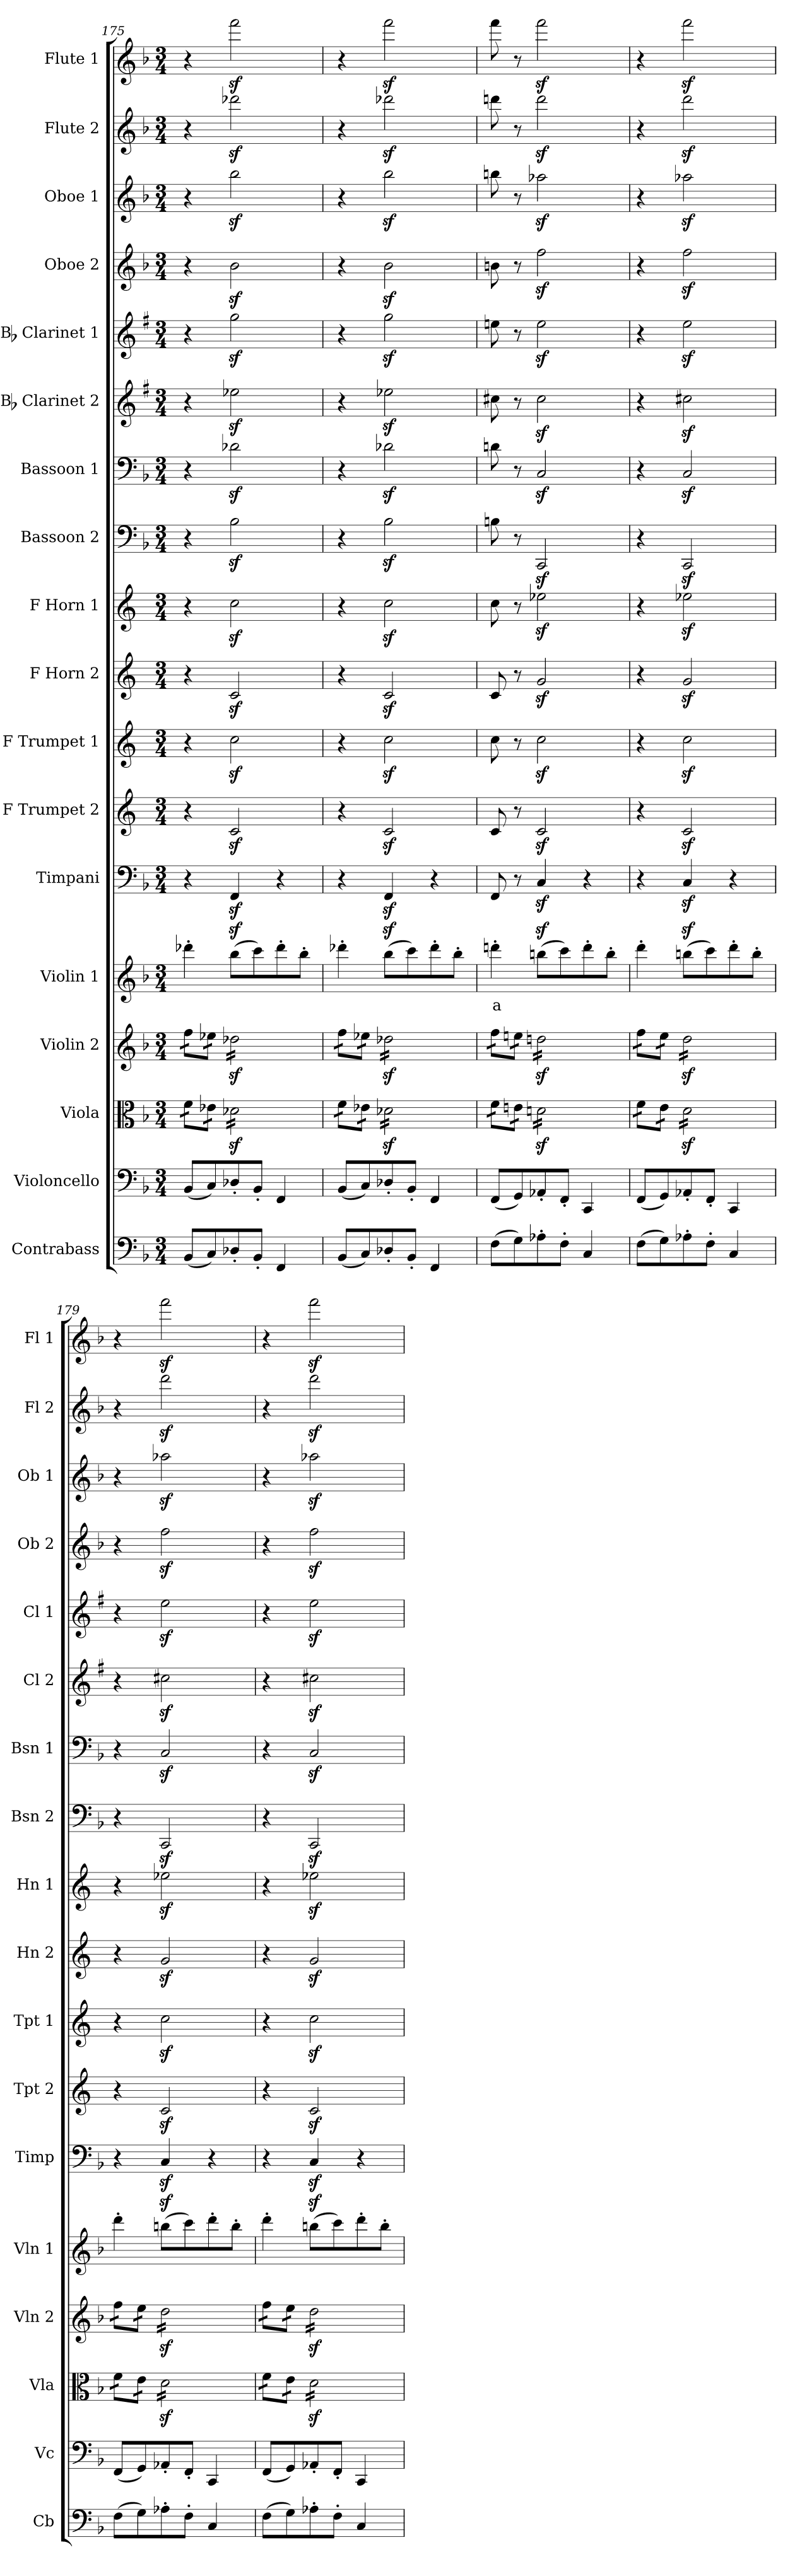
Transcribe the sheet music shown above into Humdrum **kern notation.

**kern	**kern	**kern	**kern	**kern	**text	**kern	**kern	**kern	**kern	**kern	**kern	**kern	**kern	**kern	**kern	**kern	**kern	**kern
*part18	*part17	*part16	*part15	*part14	*part14	*part13	*part12	*part11	*part10	*part9	*part8	*part7	*part6	*part5	*part4	*part3	*part2	*part1
*staff18	*staff17	*staff16	*staff15	*staff14	*staff14	*staff13	*staff12	*staff11	*staff10	*staff9	*staff8	*staff7	*staff6	*staff5	*staff4	*staff3	*staff2	*staff1
*I"Contrabass	*I"Violoncello	*I"Viola	*I"Violin 2	*I"Violin 1	*	*I"Timpani	*I"F Trumpet 2	*I"F Trumpet 1	*I"F Horn 2	*I"F Horn 1	*I"Bassoon 2	*I"Bassoon 1	*I"Bb Clarinet 2	*I"Bb Clarinet 1	*I"Oboe 2	*I"Oboe 1	*I"Flute 2	*I"Flute 1
*I'Cb	*I'Vc	*I'Vla	*I'Vln 2	*I'Vln 1	*	*I'Timp	*I'Tpt 2	*I'Tpt 1	*I'Hn 2	*I'Hn 1	*I'Bsn 2	*I'Bsn 1	*I'Cl 2	*I'Cl 1	*I'Ob 2	*I'Ob 1	*I'Fl 2	*I'Fl 1
*clefF4	*clefF4	*clefC3	*clefG2	*clefG2	*	*clefF4	*clefG2	*clefG2	*clefG2	*clefG2	*clefF4	*clefF4	*clefG2	*clefG2	*clefG2	*clefG2	*clefG2	*clefG2
*ITrd7c12	*	*	*	*	*	*	*ITrd-3c-5	*ITrd-3c-5	*ITrd4c7	*ITrd4c7	*	*	*ITrd1c2	*ITrd1c2	*	*	*	*
*k[b-]	*k[b-]	*k[b-]	*k[b-]	*k[b-]	*	*k[b-]	*k[b-]	*k[b-]	*k[b-]	*k[b-]	*k[b-]	*k[b-]	*k[b-]	*k[b-]	*k[b-]	*k[b-]	*k[b-]	*k[b-]
*M3/4	*M3/4	*M3/4	*M3/4	*M3/4	*	*M3/4	*M3/4	*M3/4	*M3/4	*M3/4	*M3/4	*M3/4	*M3/4	*M3/4	*M3/4	*M3/4	*M3/4	*M3/4
=175	=175	=175	=175	=175	=175	=175	=175	=175	=175	=175	=175	=175	=175	=175	=175	=175	=175	=175
*	*	*tremolo	*	*	*	*	*	*	*	*	*	*	*	*	*	*	*	*
*	*	*	*tremolo	*	*	*	*	*	*	*	*	*	*	*	*	*	*	*
(8BBB-/L	(8BB-/L	16f\LL	16ff\LL	4ddd-X'\	.	4r	4r	4r	4r	4r	4r	4r	4r	4r	4r	4r	4r	4r
.	.	16f\	16ff\	.	.	.	.	.	.	.	.	.	.	.	.	.	.	.
8CC/)	8C/)	16e-X\	16ee-X\	.	.	.	.	.	.	.	.	.	.	.	.	.	.	.
.	.	16e-X\JJ	16ee-X\JJ	.	.	.	.	.	.	.	.	.	.	.	.	.	.	.
8DD-X'/	8D-X'/	16d-Xz<\LL	16dd-Xz<\LL	(8bb-z<\L	.	4FFz</	2fz</	2ffz<\	2Fz</	2fz<\	2B-z<\	2d-Xz<\	2dd-Xz<\	2ffz<\	2b-z<\	2bb-z<\	2ddd-Xz<\	2fffz<\
.	.	16d-Xz<\	16dd-Xz<\	.	.	.	.	.	.	.	.	.	.	.	.	.	.	.
8BBB-'/J	8BB-'/J	16d-\	16dd-\	8ccc\)	.	.	.	.	.	.	.	.	.	.	.	.	.	.
.	.	16d-\	16dd-\	.	.	.	.	.	.	.	.	.	.	.	.	.	.	.
4FFF/	4FF/	16d-\	16dd-\	8ddd-'\	.	4r	.	.	.	.	.	.	.	.	.	.	.	.
.	.	16d-\	16dd-\	.	.	.	.	.	.	.	.	.	.	.	.	.	.	.
.	.	16d-\	16dd-\	8bb-'\J	.	.	.	.	.	.	.	.	.	.	.	.	.	.
.	.	16d-\JJ	16dd-\JJ	.	.	.	.	.	.	.	.	.	.	.	.	.	.	.
=176	=176	=176	=176	=176	=176	=176	=176	=176	=176	=176	=176	=176	=176	=176	=176	=176	=176	=176
(8BBB-/L	(8BB-/L	16f\LL	16ff\LL	4ddd-X'\	.	4r	4r	4r	4r	4r	4r	4r	4r	4r	4r	4r	4r	4r
.	.	16f\	16ff\	.	.	.	.	.	.	.	.	.	.	.	.	.	.	.
8CC/)	8C/)	16e-X\	16ee-X\	.	.	.	.	.	.	.	.	.	.	.	.	.	.	.
.	.	16e-X\JJ	16ee-X\JJ	.	.	.	.	.	.	.	.	.	.	.	.	.	.	.
8DD-X'/	8D-X'/	16d-Xz<\LL	16dd-Xz<\LL	(8bb-z<\L	.	4FFz</	2fz</	2ffz<\	2Fz</	2fz<\	2B-z<\	2d-Xz<\	2dd-Xz<\	2ffz<\	2b-z<\	2bb-z<\	2ddd-Xz<\	2fffz<\
.	.	16d-Xz<\	16dd-Xz<\	.	.	.	.	.	.	.	.	.	.	.	.	.	.	.
8BBB-'/J	8BB-'/J	16d-\	16dd-\	8ccc\)	.	.	.	.	.	.	.	.	.	.	.	.	.	.
.	.	16d-\	16dd-\	.	.	.	.	.	.	.	.	.	.	.	.	.	.	.
4FFF/	4FF/	16d-\	16dd-\	8ddd-'\	.	4r	.	.	.	.	.	.	.	.	.	.	.	.
.	.	16d-\	16dd-\	.	.	.	.	.	.	.	.	.	.	.	.	.	.	.
.	.	16d-\	16dd-\	8bb-'\J	.	.	.	.	.	.	.	.	.	.	.	.	.	.
.	.	16d-\JJ	16dd-\JJ	.	.	.	.	.	.	.	.	.	.	.	.	.	.	.
=177	=177	=177	=177	=177	=177	=177	=177	=177	=177	=177	=177	=177	=177	=177	=177	=177	=177	=177
!	!	!	!	!	!LO:LY:b:color=#FF0000	!	!	!	!	!	!	!	!	!	!	!	!	!
(8FF\L	(8FF/L	16f\LL	16ff\LL	4dddn'\	a	8FF/	8f/	8ff\	8F/	8f\	8Bn\	8dn\	8bn\	8ddn\	8bn\	8bbn\	8dddn\	8fff\
.	.	16f\	16ff\	.	.	.	.	.	.	.	.	.	.	.	.	.	.	.
8GG\)	8GG/)	16en\	16een\	.	.	8r	8r	8r	8r	8r	8r	8r	8r	8r	8r	8r	8r	8r
.	.	16en\JJ	16een\JJ	.	.	.	.	.	.	.	.	.	.	.	.	.	.	.
8AA-X'\	8AA-X'/	16dnz<\LL	16ddnz<\LL	(8bbnz<\L	.	4Cz</	2fz</	2ffz<\	2cz</	2a-Xz<\	2CCz</	2Cz</	2bz<\	2ddz<\	2ffz<\	2aa-Xz<\	2dddz<\	2fffz<\
.	.	16dnz<\	16ddnz<\	.	.	.	.	.	.	.	.	.	.	.	.	.	.	.
8FF'\J	8FF'/J	16d\	16dd\	8ccc\)	.	.	.	.	.	.	.	.	.	.	.	.	.	.
.	.	16d\	16dd\	.	.	.	.	.	.	.	.	.	.	.	.	.	.	.
4CC/	4CC/	16d\	16dd\	8ddd'\	.	4r	.	.	.	.	.	.	.	.	.	.	.	.
.	.	16d\	16dd\	.	.	.	.	.	.	.	.	.	.	.	.	.	.	.
.	.	16d\	16dd\	8bb'\J	.	.	.	.	.	.	.	.	.	.	.	.	.	.
.	.	16d\JJ	16dd\JJ	.	.	.	.	.	.	.	.	.	.	.	.	.	.	.
!!LO:PB:g=z
=178	=178	=178	=178	=178	=178	=178	=178	=178	=178	=178	=178	=178	=178	=178	=178	=178	=178	=178
(8FF\L	(8FF/L	16f\LL	16ff\LL	4ddd'\	.	4r	4r	4r	4r	4r	4r	4r	4r	4r	4r	4r	4r	4r
.	.	16f\	16ff\	.	.	.	.	.	.	.	.	.	.	.	.	.	.	.
8GG\)	8GG/)	16e\	16ee\	.	.	.	.	.	.	.	.	.	.	.	.	.	.	.
.	.	16e\JJ	16ee\JJ	.	.	.	.	.	.	.	.	.	.	.	.	.	.	.
8AA-X'\	8AA-X'/	16dz<\LL	16ddz<\LL	(8bbnz<\L	.	4Cz</	2fz</	2ffz<\	2cz</	2a-Xz<\	2CCz</	2Cz</	2bnz<\	2ddz<\	2ffz<\	2aa-Xz<\	2dddz<\	2fffz<\
.	.	16dz<\	16ddz<\	.	.	.	.	.	.	.	.	.	.	.	.	.	.	.
8FF'\J	8FF'/J	16d\	16dd\	8ccc\)	.	.	.	.	.	.	.	.	.	.	.	.	.	.
.	.	16d\	16dd\	.	.	.	.	.	.	.	.	.	.	.	.	.	.	.
4CC/	4CC/	16d\	16dd\	8ddd'\	.	4r	.	.	.	.	.	.	.	.	.	.	.	.
.	.	16d\	16dd\	.	.	.	.	.	.	.	.	.	.	.	.	.	.	.
.	.	16d\	16dd\	8bb'\J	.	.	.	.	.	.	.	.	.	.	.	.	.	.
.	.	16d\JJ	16dd\JJ	.	.	.	.	.	.	.	.	.	.	.	.	.	.	.
=179	=179	=179	=179	=179	=179	=179	=179	=179	=179	=179	=179	=179	=179	=179	=179	=179	=179	=179
(8FF\L	(8FF/L	16f\LL	16ff\LL	4ddd'\	.	4r	4r	4r	4r	4r	4r	4r	4r	4r	4r	4r	4r	4r
.	.	16f\	16ff\	.	.	.	.	.	.	.	.	.	.	.	.	.	.	.
8GG\)	8GG/)	16e\	16ee\	.	.	.	.	.	.	.	.	.	.	.	.	.	.	.
.	.	16e\JJ	16ee\JJ	.	.	.	.	.	.	.	.	.	.	.	.	.	.	.
8AA-X'\	8AA-X'/	16dz<\LL	16ddz<\LL	(8bbnz<\L	.	4Cz</	2fz</	2ffz<\	2cz</	2a-Xz<\	2CCz</	2Cz</	2bnz<\	2ddz<\	2ffz<\	2aa-Xz<\	2dddz<\	2fffz<\
.	.	16dz<\	16ddz<\	.	.	.	.	.	.	.	.	.	.	.	.	.	.	.
8FF'\J	8FF'/J	16d\	16dd\	8ccc\)	.	.	.	.	.	.	.	.	.	.	.	.	.	.
.	.	16d\	16dd\	.	.	.	.	.	.	.	.	.	.	.	.	.	.	.
4CC/	4CC/	16d\	16dd\	8ddd'\	.	4r	.	.	.	.	.	.	.	.	.	.	.	.
.	.	16d\	16dd\	.	.	.	.	.	.	.	.	.	.	.	.	.	.	.
.	.	16d\	16dd\	8bb'\J	.	.	.	.	.	.	.	.	.	.	.	.	.	.
.	.	16d\JJ	16dd\JJ	.	.	.	.	.	.	.	.	.	.	.	.	.	.	.
=180	=180	=180	=180	=180	=180	=180	=180	=180	=180	=180	=180	=180	=180	=180	=180	=180	=180	=180
(8FF\L	(8FF/L	16f\LL	16ff\LL	4ddd'\	.	4r	4r	4r	4r	4r	4r	4r	4r	4r	4r	4r	4r	4r
.	.	16f\	16ff\	.	.	.	.	.	.	.	.	.	.	.	.	.	.	.
8GG\)	8GG/)	16e\	16ee\	.	.	.	.	.	.	.	.	.	.	.	.	.	.	.
.	.	16e\JJ	16ee\JJ	.	.	.	.	.	.	.	.	.	.	.	.	.	.	.
8AA-X'\	8AA-X'/	16dz<\LL	16ddz<\LL	(8bbnz<\L	.	4Cz</	2fz</	2ffz<\	2cz</	2a-Xz<\	2CCz</	2Cz</	2bnz<\	2ddz<\	2ffz<\	2aa-Xz<\	2dddz<\	2fffz<\
.	.	16dz<\	16ddz<\	.	.	.	.	.	.	.	.	.	.	.	.	.	.	.
8FF'\J	8FF'/J	16d\	16dd\	8ccc\)	.	.	.	.	.	.	.	.	.	.	.	.	.	.
.	.	16d\	16dd\	.	.	.	.	.	.	.	.	.	.	.	.	.	.	.
4CC/	4CC/	16d\	16dd\	8ddd'\	.	4r	.	.	.	.	.	.	.	.	.	.	.	.
.	.	16d\	16dd\	.	.	.	.	.	.	.	.	.	.	.	.	.	.	.
.	.	16d\	16dd\	8bb'\J	.	.	.	.	.	.	.	.	.	.	.	.	.	.
.	.	16d\JJ	16dd\JJ	.	.	.	.	.	.	.	.	.	.	.	.	.	.	.
*	*	*	*Xtremolo	*	*	*	*	*	*	*	*	*	*	*	*	*	*	*
*	*	*Xtremolo	*	*	*	*	*	*	*	*	*	*	*	*	*	*	*	*
=	=	=	=	=	=	=	=	=	=	=	=	=	=	=	=	=	=	=
*-	*-	*-	*-	*-	*-	*-	*-	*-	*-	*-	*-	*-	*-	*-	*-	*-	*-	*-
